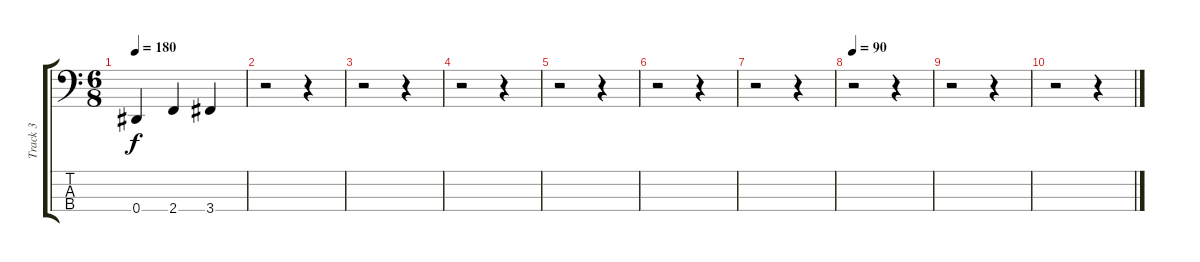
\track ("Track 3" "Track 3") {instrument acousticguitarnylon}
\staff {score tabs}
\tuning (Gb2 Db2 Ab1 Eb1) {hide}
\ts (6 8)
\tempo 180
\clef f4
\ks c
0.4.4{dy f} 2.4.4 3.4.4 |
r.2 r.4 |
r.2 r.4 |
r.2 r.4 |
r.2 r.4 |
r.2 r.4 |
r.2 r.4 |
\tempo 90
r.2 r.4 |
r.2 r.4 |
r.2 r.4
